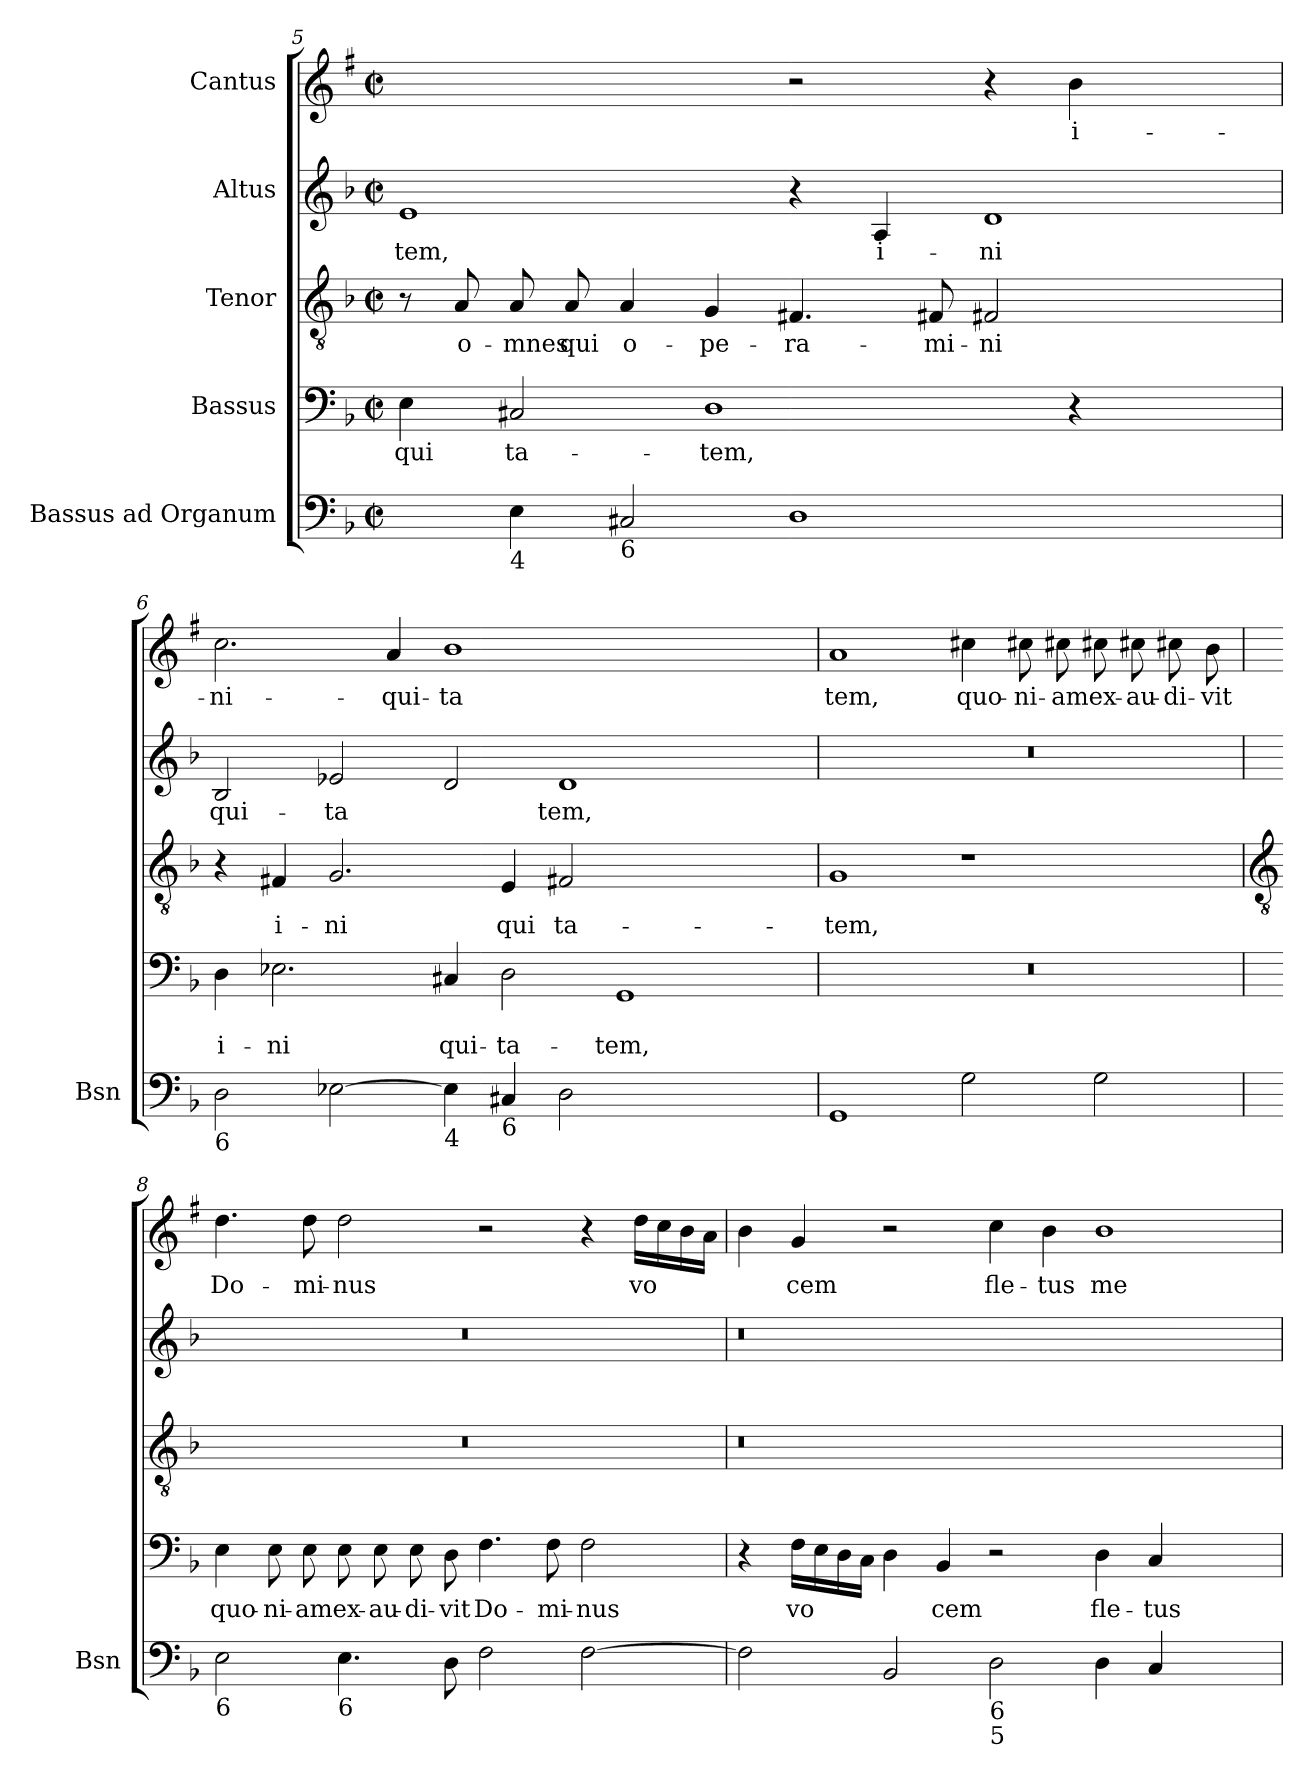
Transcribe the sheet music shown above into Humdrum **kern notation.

**kern	**kern	**text	**text	**kern	**text	**kern	**text	**kern	**text
*part5	*part4	*part4	*part4	*part3	*part3	*part2	*part2	*part1	*part1
*staff5	*staff4	*staff4	*staff4	*staff3	*staff3	*staff2	*staff2	*staff1	*staff1
*I"Bassus ad Organum	*I"Bassus	*	*	*I"Tenor	*	*I"Altus	*	*I"Cantus	*
*I'Bsn	*	*	*	*	*	*	*	*	*
*clefF4	*clefF4	*	*	*clefGv2	*	*clefG2	*	*clefG2	*
*	*	*	*	*	*	*	*	*ITrd1c2	*
*k[b-]	*k[b-]	*	*	*k[b-]	*	*k[b-]	*	*k[b-]	*
*F:	*F:	*	*	*F:	*	*F:	*	*F:	*
*M4/2	*M4/2	*	*	*M4/2	*	*M4/2	*	*M4/2	*
*met(c|)	*met(c|)	*	*	*met(c|)	*	*met(c|)	*	*met(c|)	*
=5	=5	=5	=5	=5	=5	=5	=5	=5	=5
!	!	!LO:LY:b	!	!	!	!	!LO:LY:b	!	!
4Dyy]	4E	qui	.	8r	.	1e	-tem,	2.ayy_	.
!	!	!	!	!	!LO:LY:b	!	!	!	!
.	.	.	.	8A	o-	.	.	.	.
!LO:TX:b:t=4	!	!	!	!	!	!	!	!	!
!	!	!LO:LY:b	!	!	!LO:LY:b	!	!	!	!
4E	2C#X	ta-	.	8A	-mnes	.	.	.	.
!	!	!	!	!	!LO:LY:b	!	!	!	!
.	.	.	.	8A	qui	.	.	.	.
!LO:TX:b:t=6	!	!	!	!	!	!	!	!	!
!	!	!	!	!	!LO:LY:b	!	!	!	!
2C#X	.	.	.	4A	o-	.	.	.	.
!	!	!LO:LY:b	!	!	!LO:LY:b	!	!	!	!
.	1D	-tem,	.	4G	-pe-	.	.	4ayy]	.
!	!	!	!	!	!LO:LY:b	!	!	!	!
1D	.	.	.	4.F#X	-ra-	4r	.	2r	.
!	!	!	!	!	!	!	!LO:LY:b	!	!
.	.	.	.	.	.	4A	i-	.	.
!	!	!	!	!	!LO:LY:b	!	!	!	!
.	.	.	.	8F#X	-mi-	.	.	.	.
!	!	!	!	!	!LO:LY:b	!	!LO:LY:b	!	!
.	.	.	.	2F#X	-ni	1d	-ni	4r	.
!	!	!	!	!	!	!	!	!	!LO:LY:b
.	4r	.	.	.	.	.	.	4a	i-
2ryy	2ryy	.	.	2ryy	.	.	.	2ryy	.
=6	=6	=6	=6	=6	=6	=6	=6	=6	=6
!LO:TX:b:t=6	!	!	!	!	!	!	!	!	!
!	!	!	!LO:LY:b	!	!	!	!LO:LY:b	!	!LO:LY:b
2D	4D	.	i-	4r	.	2B-	qui-	2.b-	-ni-
!	!	!	!LO:LY:b	!	!LO:LY:b	!	!	!	!
.	2.E-X	.	-ni	4F#X	i-	.	.	.	.
!	!	!	!	!	!LO:LY:b	!	!LO:LY:b	!	!
[2E-X	.	.	.	2.G	-ni	2e-X	-ta	.	.
!	!	!	!	!	!	!	!	!	!LO:LY:b
.	.	.	.	.	.	.	.	4g	-qui-
!LO:TX:b:t=4	!	!	!	!	!	!	!	!	!
!	!	!	!LO:LY:b	!	!	!	!	!	!LO:LY:b
4E-]	4C#X	.	qui-	.	.	2d	.	1a	-ta
!LO:TX:b:t=6	!	!	!	!	!	!	!	!	!
!	!	!	!LO:LY:b	!	!LO:LY:b	!	!	!	!
4C#X	2D	.	-ta-	4E	qui	.	.	.	.
!	!	!	!	!	!LO:LY:b	!	!LO:LY:b	!	!
2D	.	.	.	2F#X	ta-	1d	tem,	.	.
!	!	!	!LO:LY:b	!	!	!	!	!	!
.	1GG	.	-tem,	.	.	.	.	.	.
2.ryy	.	.	.	2.ryy	.	.	.	2.ryy	.
.	.	.	.	.	.	4ryy	.	.	.
=7	=7	=7	=7	=7	=7	=7	=7	=7	=7
!	!	!	!	!	!LO:LY:b	!	!	!	!LO:LY:b
1GG	0r	.	.	1G	-tem,	0r	.	1g	tem,
!	!	!	!	!	!	!	!	!	!LO:LY:b
2G	.	.	.	1r	.	.	.	4bn	quo-
!	!	!	!	!	!	!	!	!	!LO:LY:b
.	.	.	.	.	.	.	.	8bn	-ni-
!	!	!	!	!	!	!	!	!	!LO:LY:b
.	.	.	.	.	.	.	.	8bn	-am
!	!	!	!	!	!	!	!	!	!LO:LY:b
2G	.	.	.	.	.	.	.	8bn	ex-
!	!	!	!	!	!	!	!	!	!LO:LY:b
.	.	.	.	.	.	.	.	8bn	-au-
!	!	!	!	!	!	!	!	!	!LO:LY:b
.	.	.	.	.	.	.	.	8bn	-di-
!	!	!	!	!	!	!	!	!	!LO:LY:b
.	.	.	.	.	.	.	.	8a	-vit
!!LO:LB:g=z
=8	=8	=8	=8	=8	=8	=8	=8	=8	=8
*	*	*	*	*clefGv2	*	*	*	*	*
!LO:TX:b:t=6	!	!	!	!	!	!	!	!	!
!	!	!LO:LY:b	!	!	!	!	!	!	!LO:LY:b
2E	4E	quo-	.	0r	.	0r	.	4.cc	Do-
!	!	!LO:LY:b	!	!	!	!	!	!	!
.	8E	-ni-	.	.	.	.	.	.	.
!	!	!LO:LY:b	!	!	!	!	!	!	!LO:LY:b
.	8E	-am	.	.	.	.	.	8cc	-mi-
!LO:TX:b:t=6	!	!	!	!	!	!	!	!	!
!	!	!LO:LY:b	!	!	!	!	!	!	!LO:LY:b
4.E	8E	ex-	.	.	.	.	.	2cc	-nus
!	!	!LO:LY:b	!	!	!	!	!	!	!
.	8E	-au-	.	.	.	.	.	.	.
!	!	!LO:LY:b	!	!	!	!	!	!	!
.	8E	-di-	.	.	.	.	.	.	.
!	!	!LO:LY:b	!	!	!	!	!	!	!
8D	8D	-vit	.	.	.	.	.	.	.
!	!	!LO:LY:b	!	!	!	!	!	!	!
2F	4.F	Do-	.	.	.	.	.	2r	.
!	!	!LO:LY:b	!	!	!	!	!	!	!
.	8F	-mi-	.	.	.	.	.	.	.
!	!	!LO:LY:b	!	!	!	!	!	!	!
[2F	2F	-nus	.	.	.	.	.	4r	.
!	!	!	!	!	!	!	!	!	!LO:LY:b
.	.	.	.	.	.	.	.	16ccLL	vo
.	.	.	.	.	.	.	.	16b-	.
.	.	.	.	.	.	.	.	16a	.
.	.	.	.	.	.	.	.	16gJJ	.
=9	=9	=9	=9	=9	=9	=9	=9	=9	=9
2F]	4r	.	.	0r	.	0r	.	4a	.
!	!	!LO:LY:b	!	!	!	!	!	!	!LO:LY:b
.	16FLL	vo	.	.	.	.	.	4f	cem
.	16E	.	.	.	.	.	.	.	.
.	16D	.	.	.	.	.	.	.	.
.	16CJJ	.	.	.	.	.	.	.	.
2BB-	4D	.	.	.	.	.	.	2r	.
!	!	!LO:LY:b	!	!	!	!	!	!	!
.	4BB-	cem	.	.	.	.	.	.	.
!LO:TX:b:t=6	!	!	!	!	!	!	!	!	!
!LO:TX:b:t=5	!	!	!	!	!	!	!	!	!
!	!	!	!	!	!	!	!	!	!LO:LY:b
2D	2r	.	.	.	.	.	.	4b-	fle-
!	!	!	!	!	!	!	!	!	!LO:LY:b
.	.	.	.	.	.	.	.	4a	-tus
!	!	!LO:LY:b	!	!	!	!	!	!	!LO:LY:b
4D	4D	fle-	.	.	.	.	.	1a	me
!	!	!LO:LY:b	!	!	!	!	!	!	!
4C	4C	-tus	.	.	.	.	.	.	.
2ryy	2ryy	.	.	2ryy	.	2ryy	.	.	.
=	=	=	=	=	=	=	=	=	=
*-	*-	*-	*-	*-	*-	*-	*-	*-	*-
